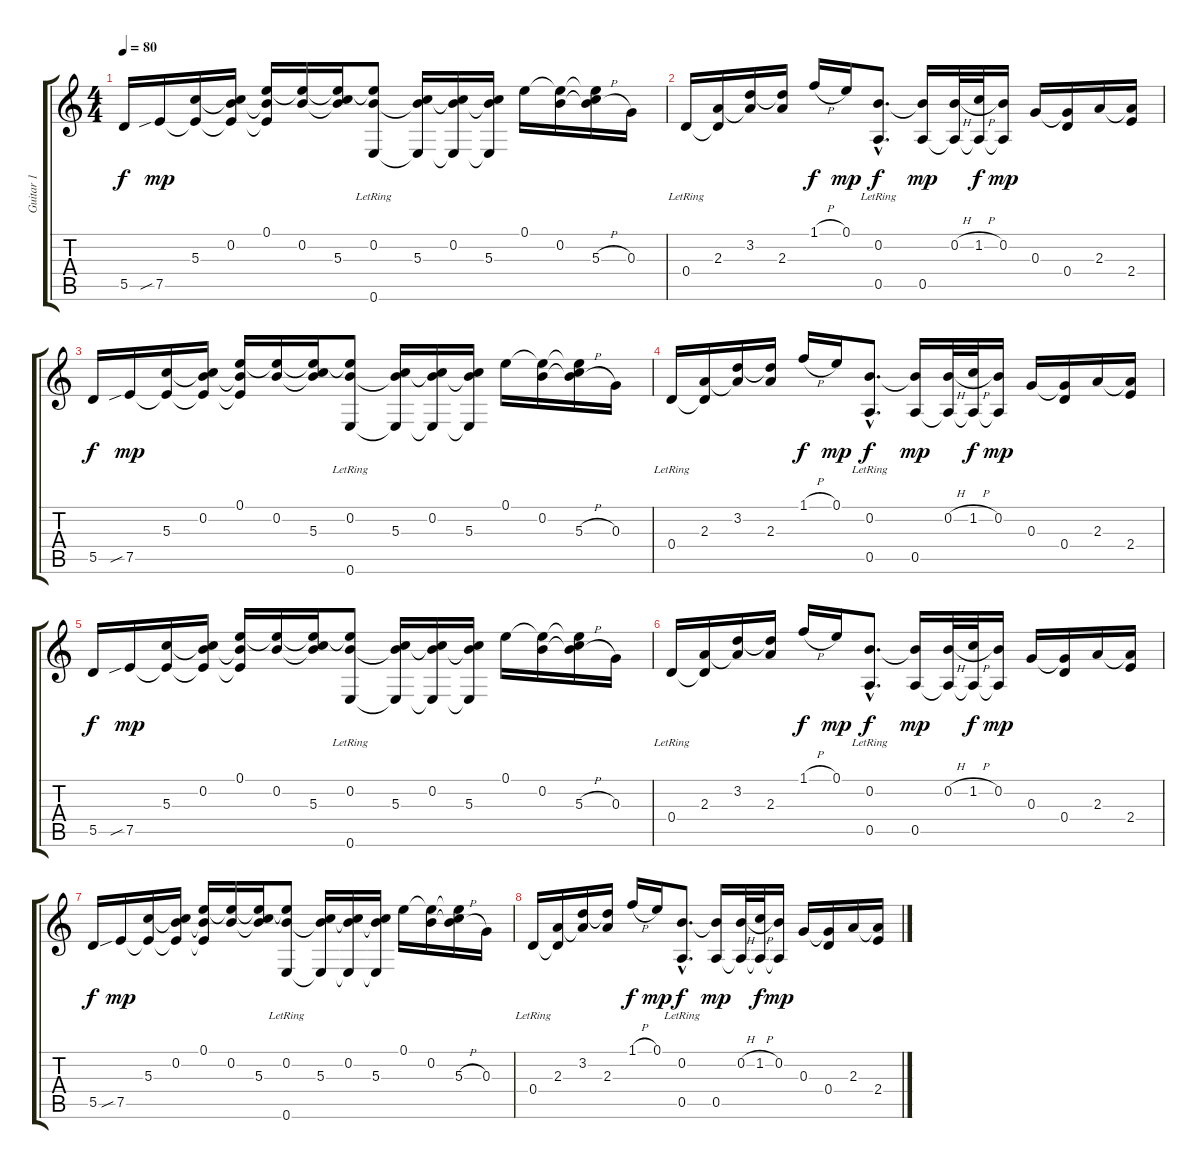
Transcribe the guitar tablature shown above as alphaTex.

\track ("Guitar 1" "Guitar 1") {instrument acousticguitarnylon}
\staff {score tabs}
\tuning (E4 B3 G3 D3 A2 E2) {hide}
\ts (4 4)
\tempo 80
\clef g2
\ks c
5.5.16{dy f} 7.5{sib}.16{dy mp} (5.3 7.5{t}).16 (0.2 5.3{t} 7.5{t}).16 (0.1 0.2{t} 7.5{t}).16 (0.1{t} 0.2).16 (0.1{t} 0.2{t} 5.3).16 (0.1{t} 0.2{lr} 0.6{lr}).8 (0.2{t} 5.3 0.6{t}).16 (0.2 5.3{t} 0.6{t}).16 (0.2{t} 5.3 0.6{t}).16 0.1.16 (0.1{t} 0.2).16 (0.1{t} 0.2{t} 5.3{h}).16 0.3.16 |
0.4{lr}.16 (2.3 0.4{t}).16 (3.2 2.3{t}).16 (3.2{t} 2.3).16 1.1{h}.16{dy f} 0.1.16{dy mp} (0.2{hac lr} 0.5{hac lr}).8{d dy f} (0.2{t} 0.5).16{dy mp} (0.2{h} 0.5{t}).32 (1.2{h} 0.5{t}).32{dy f} (0.2 0.5{t}).16{dy mp} 0.3.16 (0.3{t} 0.4).16 2.3.16 (2.3{t} 2.4).16 |
5.5.16{dy f} 7.5{sib}.16{dy mp} (5.3 7.5{t}).16 (0.2 5.3{t} 7.5{t}).16 (0.1 0.2{t} 7.5{t}).16 (0.1{t} 0.2).16 (0.1{t} 0.2{t} 5.3).16 (0.1{t} 0.2{lr} 0.6{lr}).8 (0.2{t} 5.3 0.6{t}).16 (0.2 5.3{t} 0.6{t}).16 (0.2{t} 5.3 0.6{t}).16 0.1.16 (0.1{t} 0.2).16 (0.1{t} 0.2{t} 5.3{h}).16 0.3.16 |
0.4{lr}.16 (2.3 0.4{t}).16 (3.2 2.3{t}).16 (3.2{t} 2.3).16 1.1{h}.16{dy f} 0.1.16{dy mp} (0.2{hac lr} 0.5{hac lr}).8{d dy f} (0.2{t} 0.5).16{dy mp} (0.2{h} 0.5{t}).32 (1.2{h} 0.5{t}).32{dy f} (0.2 0.5{t}).16{dy mp} 0.3.16 (0.3{t} 0.4).16 2.3.16 (2.3{t} 2.4).16 |
5.5.16{dy f} 7.5{sib}.16{dy mp} (5.3 7.5{t}).16 (0.2 5.3{t} 7.5{t}).16 (0.1 0.2{t} 7.5{t}).16 (0.1{t} 0.2).16 (0.1{t} 0.2{t} 5.3).16 (0.1{t} 0.2{lr} 0.6{lr}).8 (0.2{t} 5.3 0.6{t}).16 (0.2 5.3{t} 0.6{t}).16 (0.2{t} 5.3 0.6{t}).16 0.1.16 (0.1{t} 0.2).16 (0.1{t} 0.2{t} 5.3{h}).16 0.3.16 |
0.4{lr}.16 (2.3 0.4{t}).16 (3.2 2.3{t}).16 (3.2{t} 2.3).16 1.1{h}.16{dy f} 0.1.16{dy mp} (0.2{hac lr} 0.5{hac lr}).8{d dy f} (0.2{t} 0.5).16{dy mp} (0.2{h} 0.5{t}).32 (1.2{h} 0.5{t}).32{dy f} (0.2 0.5{t}).16{dy mp} 0.3.16 (0.3{t} 0.4).16 2.3.16 (2.3{t} 2.4).16 |
5.5.16{dy f} 7.5{sib}.16{dy mp} (5.3 7.5{t}).16 (0.2 5.3{t} 7.5{t}).16 (0.1 0.2{t} 7.5{t}).16 (0.1{t} 0.2).16 (0.1{t} 0.2{t} 5.3).16 (0.1{t} 0.2{lr} 0.6{lr}).8 (0.2{t} 5.3 0.6{t}).16 (0.2 5.3{t} 0.6{t}).16 (0.2{t} 5.3 0.6{t}).16 0.1.16 (0.1{t} 0.2).16 (0.1{t} 0.2{t} 5.3{h}).16 0.3.16 |
0.4{lr}.16 (2.3 0.4{t}).16 (3.2 2.3{t}).16 (3.2{t} 2.3).16 1.1{h}.16{dy f} 0.1.16{dy mp} (0.2{hac lr} 0.5{hac lr}).8{d dy f} (0.2{t} 0.5).16{dy mp} (0.2{h} 0.5{t}).32 (1.2{h} 0.5{t}).32{dy f} (0.2 0.5{t}).16{dy mp} 0.3.16 (0.3{t} 0.4).16 2.3.16 (2.3{t} 2.4).16
